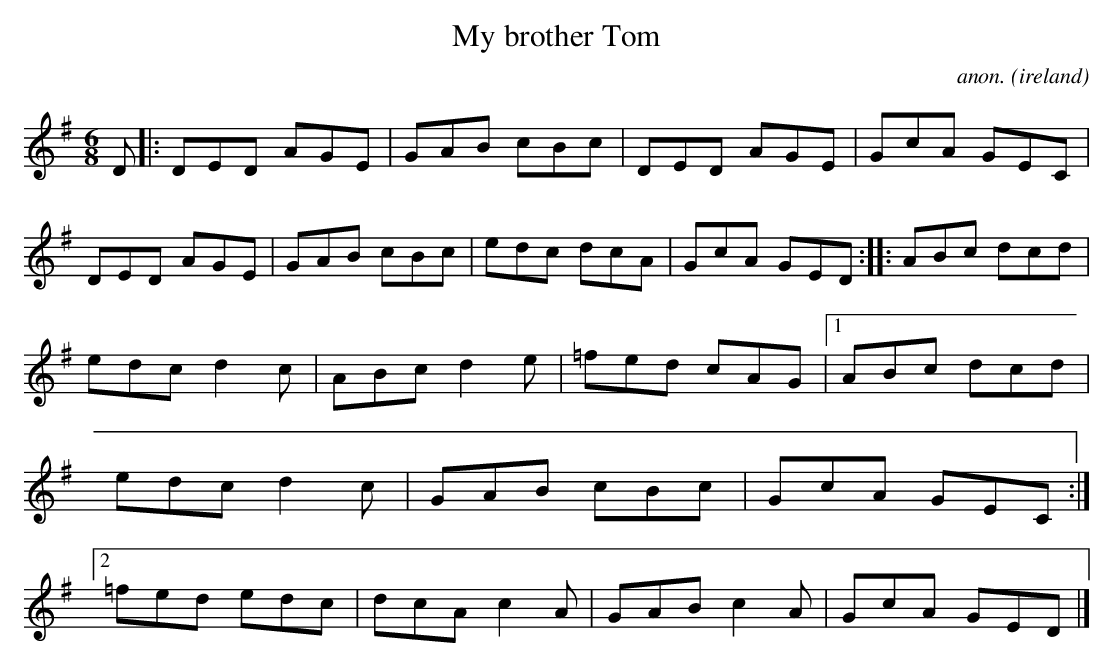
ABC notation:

X:1
T:My brother Tom
O:ireland
C:anon.
M:6/8
L:1/8
K:G
D|:DED AGE|GAB cBc|DED AGE|GcA GEC|DED AGE|GAB cBc|edc dcA|GcA GED::ABc dcd|
edc d2c|ABc d2e|=fed cAG|[1 ABc dcd|edc d2c|GAB cBc|GcA GEC:|[2 =fed edc|dcA c2A|GAB c2A|GcA GED|]
